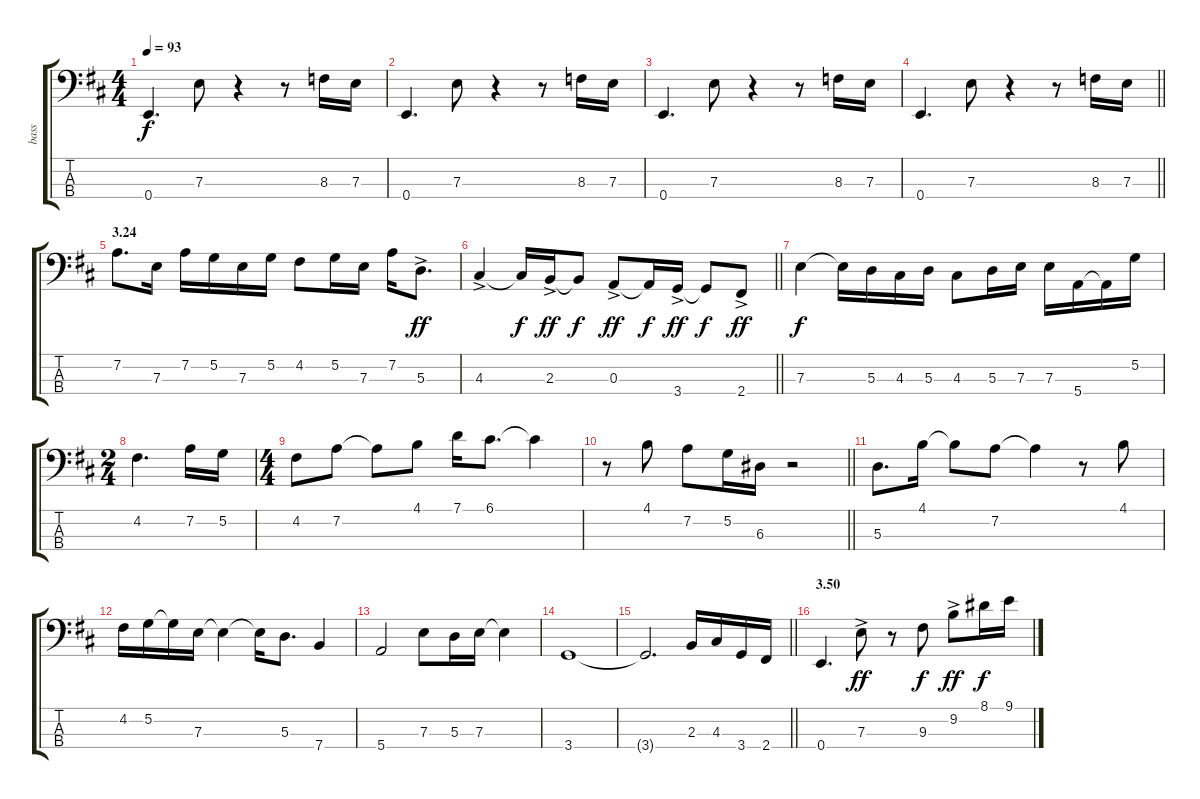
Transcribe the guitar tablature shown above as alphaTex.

\track ("bass" "bass") {instrument electricbasspick}
\staff {score tabs}
\tuning (G2 D2 A1 E1) {hide}
\ts (4 4)
\tempo 93
\clef f4
\ks d
0.4.4{d dy f} 7.3.8 r.4 r.8 8.3.16 7.3.16 |
0.4.4{d} 7.3.8 r.4 r.8 8.3.16 7.3.16 |
0.4.4{d} 7.3.8 r.4 r.8 8.3.16 7.3.16 |
\barLineRight lightlight
0.4.4{d} 7.3.8 r.4 r.8 8.3.16 7.3.16 |
\section ("" "3.24")
7.2.8{d} 7.3.16 7.2.16 5.2.16 7.3.16 5.2.16 4.2.8 5.2.16 7.3.16 7.2.16 5.3{ac}.8{d dy ff} |
\barLineRight lightlight
4.3{ac}.4 4.3{t}.16{dy f} 2.3{ac}.16{dy ff} 2.3{t}.8{dy f} 0.3{ac}.8{dy ff} 0.3{t}.16{dy f} 3.4{ac}.16{dy ff} 3.4{t}.8{dy f} 2.4{ac}.8{dy ff} |
7.3.4{dy f} 7.3{t}.16 5.3.16 4.3.16 5.3.16 4.3.8 5.3.16 7.3.16 7.3.16 5.4.16 5.4{t}.16 5.2.16 |
\ts (2 4)
4.2.4{d} 7.2.16 5.2.16 |
\ts (4 4)
4.2.8 7.2.8 7.2{t}.8 4.1.8 7.1.16 6.1.8{d} 6.1{t}.4 |
\barLineRight lightlight
r.8 4.1.8 7.2.8 5.2.16 6.3.16 r.2 |
5.3.8{d} 4.1.16 4.1{t}.8 7.2.8 7.2{t}.4 r.8 4.1.8 |
4.2.16 5.2.16 5.2{t}.16 7.3.16 7.3{t}.4 7.3{t}.16 5.3.8{d} 7.4.4 |
5.4.2 7.3.8 5.3.16 7.3.16 7.3{t}.4 |
3.4.1 |
\barLineRight lightlight
3.4{t}.2{d} 2.3.16 4.3.16 3.4.16 2.4.16 |
\section ("" "3.50")
0.4.4{d} 7.3{ac}.8{dy ff} r.8 9.3.8{dy f} 9.2{ac}.8{dy ff} 8.1.16{dy f} 9.1.16
